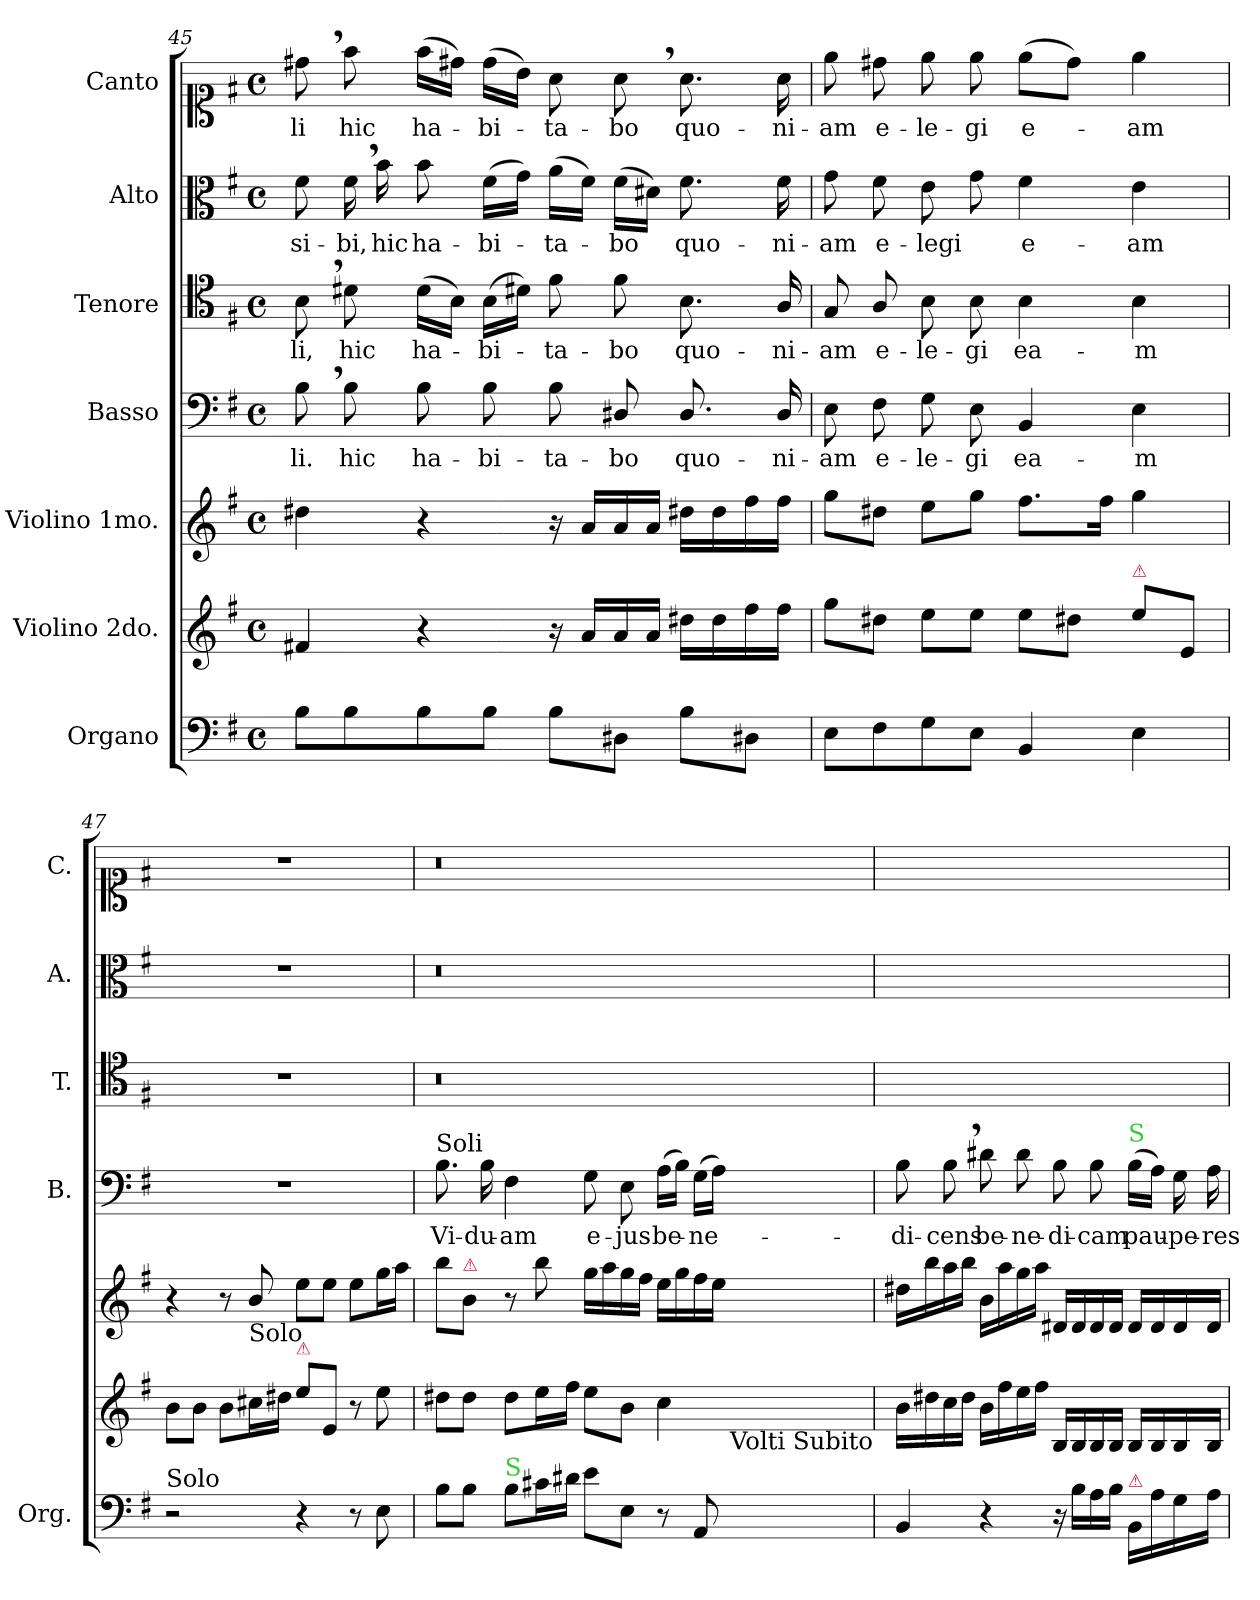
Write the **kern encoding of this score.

**kern	**kern	**kern	**kern	**text	**kern	**text	**kern	**text	**kern	**text
*part7	*part6	*part5	*part4	*part4	*part3	*part3	*part2	*part2	*part1	*part1
*staff7	*staff6	*staff5	*staff4	*staff4	*staff3	*staff3	*staff2	*staff2	*staff1	*staff1
*I"Organo	*I"Violino 2do.	*I"Violino 1mo.	*I"Basso	*	*I"Tenore	*	*I"Alto	*	*I"Canto	*
*I'Org.	*	*	*I'B.	*	*I'T.	*	*I'A.	*	*I'C.	*
*clefF4	*clefG2	*clefG2	*clefF4	*	*clefC4	*	*clefC3	*	*clefC1	*
*k[f#]	*k[f#]	*k[f#]	*k[f#]	*	*k[f#]	*	*k[f#]	*	*k[f#]	*
*M4/4	*M4/4	*M4/4	*M4/4	*	*M4/4	*	*M4/4	*	*M4/4	*
*met(c)	*met(c)	*met(c)	*met(c)	*	*met(c)	*	*met(c)	*	*met(c)	*
=45	=45	=45	=45	=45	=45	=45	=45	=45	=45	=45
8B\L	4f#X/	4dd#X\	8B,<\	-li.	8B,<\	-li,	8f#\	si-	8dd#X,<\	-li
8B\	.	.	8B\	hic	8d#X\	hic	16f#,<\	-bi,	8ff#\	hic
.	.	.	.	.	.	.	16b\	hic	.	.
8B\	4r	4r	8B\	ha-	(16d#\LL	ha-	8b\	ha-	(16ff#\LL	ha-
.	.	.	.	.	16B\JJ)	.	.	.	16dd#X\JJ)	.
8B\J	.	.	8B\	-bi-	(16B\LL	-bi-	(16f#\LL	-bi-	(16dd#\LL	-bi-
.	.	.	.	.	16d#X\JJ)	.	16g\JJ)	.	16b\JJ)	.
8B\L	16r	16r	8B\	-ta-	8f#\	-ta-	(16a\LL	-ta-	8a\	-ta-
.	16a/LL	16a/LL	.	.	.	.	16f#\JJ)	.	.	.
8D#X\J	16a/	16a/	8D#X/	-bo	8f#\	-bo	(16f#\LL	-bo	8a,<\	-bo
.	16a/JJ	16a/JJ	.	.	.	.	16d#X\JJ)	.	.	.
8B\L	16dd#X\LL	16dd#X\LL	8.D#/	quo-	8.B\	quo-	8.f#\	quo-	8.a\	quo-
.	16dd#\	16dd#\	.	.	.	.	.	.	.	.
8D#X\J	16ff#\	16ff#\	.	.	.	.	.	.	.	.
.	16ff#\JJ	16ff#\JJ	16D#/	-ni-	16A/	-ni-	16f#\	-ni-	16a\	-ni-
=46	=46	=46	=46	=46	=46	=46	=46	=46	=46	=46
8E\L	8gg\L	8gg\L	8E\	-am	8G/	-am	8g\	-am	8ee\	-am
8F#\	8dd#X\J	8dd#X\J	8F#\	e-	8A/	e-	8f#\	e-	8dd#X\	e-
8G\	8ee\L	8ee\L	8G\	-le-	8B\	-le-	8e\	-legi	8ee\	-le-
8E\J	8ee\J	8gg\J	8E\	-gi	8B\	-gi	8g\	.	8ee\	-gi
4BB/	8ee\L	8.ff#\L	4BB/	ea-	4B\	ea-	4f#\	e-	(8ee\L	e-
.	8dd#X\J	.	.	.	.	.	.	.	8dd#\J)	.
.	.	16ff#\Jk	.	.	.	.	.	.	.	.
!	!LO:TX:a:color=crimson:t=⚠	!	!	!	!	!	!	!	!	!
4E\	8ee\L	4gg\	4E\	-m	4B\	-m	4e\	-am	4ee\	-am
.	8e/J	.	.	.	.	.	.	.	.	.
=47	=47	=47	=47	=47	=47	=47	=47	=47	=47	=47
!LO:TX:a:t=Solo	!	!	!	!	!	!	!	!	!	!
2r	8b\L	4r	1r	.	1r	.	1r	.	1r	.
.	8b\J	.	.	.	.	.	.	.	.	.
.	8b\L	8r	.	.	.	.	.	.	.	.
!	!	!LO:TX:b:t=Solo	!	!	!	!	!	!	!	!
.	16cc#X\L	8b/	.	.	.	.	.	.	.	.
.	16dd#X\JJ	.	.	.	.	.	.	.	.	.
!	!LO:TX:a:color=crimson:t=⚠	!	!	!	!	!	!	!	!	!
4r	8ee\L	8ee\L	.	.	.	.	.	.	.	.
.	8e/J	8ee\J	.	.	.	.	.	.	.	.
8r	8r	8ee\L	.	.	.	.	.	.	.	.
8E\	8ee\	16gg\L	.	.	.	.	.	.	.	.
.	.	16aa\JJ	.	.	.	.	.	.	.	.
=48	=48	=48	=48	=48	=48	=48	=48	=48	=48	=48
!	!	!	!LO:TX:a:t=Soli	!	!	!	!	!	!	!
8B\L	8dd#X\L	8bb\L	8.B\	Vi-	0.r	.	0.r	.	0.r	.
!	!	!LO:TX:a:color=crimson:t=⚠	!	!	!	!	!	!	!	!
8B\J	8dd#\J	8b\J	.	.	.	.	.	.	.	.
.	.	.	16B\	-du-	.	.	.	.	.	.
!LO:TX:a:color=limegreen:t=S	!	!	!	!	!	!	!	!	!	!
8B\L	8dd#\L	8r	4F#\	-am	.	.	.	.	.	.
16c#X\L	16ee\L	8bb\	.	.	.	.	.	.	.	.
16d#X\JJ	16ff#\JJ	.	.	.	.	.	.	.	.	.
8e\L	8ee\L	16gg\LL	8G\	e-	.	.	.	.	.	.
.	.	16aa\	.	.	.	.	.	.	.	.
8E\J	8b\J	16gg\	8E\	-jus	.	.	.	.	.	.
.	.	16ff#\JJ	.	.	.	.	.	.	.	.
8r	4cc\	16ee\LL	(16A\LL	be-	.	.	.	.	.	.
.	.	16gg\	16B\JJ)	.	.	.	.	.	.	.
8AA/	.	16ff#\	(16G\LL	-ne-	.	.	.	.	.	.
.	.	16ee\JJ	16A\JJ)	.	.	.	.	.	.	.
!	!LO:TX:b:t=Volti Subito	!	!	!	!	!	!	!	!	!
0ryy	0ryy	0ryy	0ryy	.	.	.	.	.	.	.
=49	=49	=49	=49	=49	=49	=49	=49	=49	=49	=49
4BB/	16b\LL	16dd#X\LL	8B\	-di-	1ryy	.	1ryy	.	1ryy	.
.	16dd#X\	16bb\	.	.	.	.	.	.	.	.
.	16cc\	16aa\	8B,<\	-cens	.	.	.	.	.	.
.	16dd#\JJ	16bb\JJ	.	.	.	.	.	.	.	.
4r	16b\LL	16b\LL	8d#X\	be-	.	.	.	.	.	.
.	16ff#\	16aa\	.	.	.	.	.	.	.	.
.	16ee\	16gg\	8d#\	-ne-	.	.	.	.	.	.
.	16ff#\JJ	16aa\JJ	.	.	.	.	.	.	.	.
16r	16B/LL	16d#X/LL	8B\	-di-	.	.	.	.	.	.
16B\LL	16B/	16d#/	.	.	.	.	.	.	.	.
16A\	16B/	16d#/	8B\	-cam	.	.	.	.	.	.
16B\JJ	16B/JJ	16d#/JJ	.	.	.	.	.	.	.	.
!	!	!	!LO:TX:a:color=limegreen:t=S	!	!	!	!	!	!	!
!LO:TX:a:color=crimson:t=⚠	!	!	!	!	!	!	!	!	!	!
16BB/LL	16B/LL	16d#/LL	(16B\LL	pau-	.	.	.	.	.	.
16A\	16B/	16d#/	16A\JJ)	.	.	.	.	.	.	.
16G\	16B/	16d#/	16G\	-pe-	.	.	.	.	.	.
16A\JJ	16B/JJ	16d#/JJ	16A\	-res	.	.	.	.	.	.
=	=	=	=	=	=	=	=	=	=	=
*-	*-	*-	*-	*-	*-	*-	*-	*-	*-	*-
